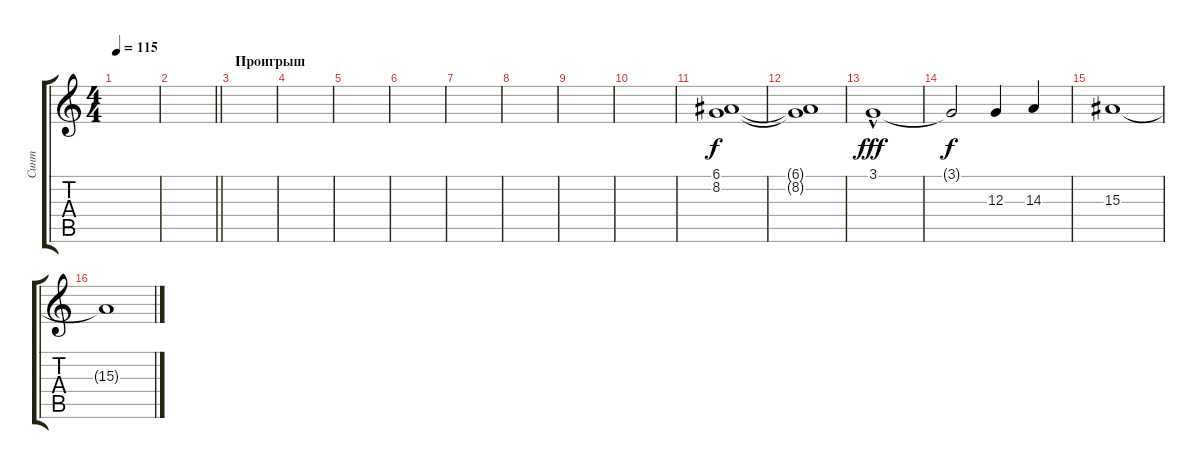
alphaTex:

\track ("Синт" "Синт") {instrument stringensemble1}
\staff {score tabs}
\tuning (E4 B3 G3 D3 A2 E2) {hide}
\ts (4 4)
\tempo 115
\clef g2
\ks c
|
\barLineRight lightlight
|
\section ("" "Проигрыш")
|
|
|
|
|
|
|
|
(6.1 8.2).1 |
(6.1{t} 8.2{t}).1 |
3.1{hac}.1{dy fff} |
3.1{t}.2{dy f} 12.3.4 14.3.4 |
15.3.1 |
15.3{t}.1
